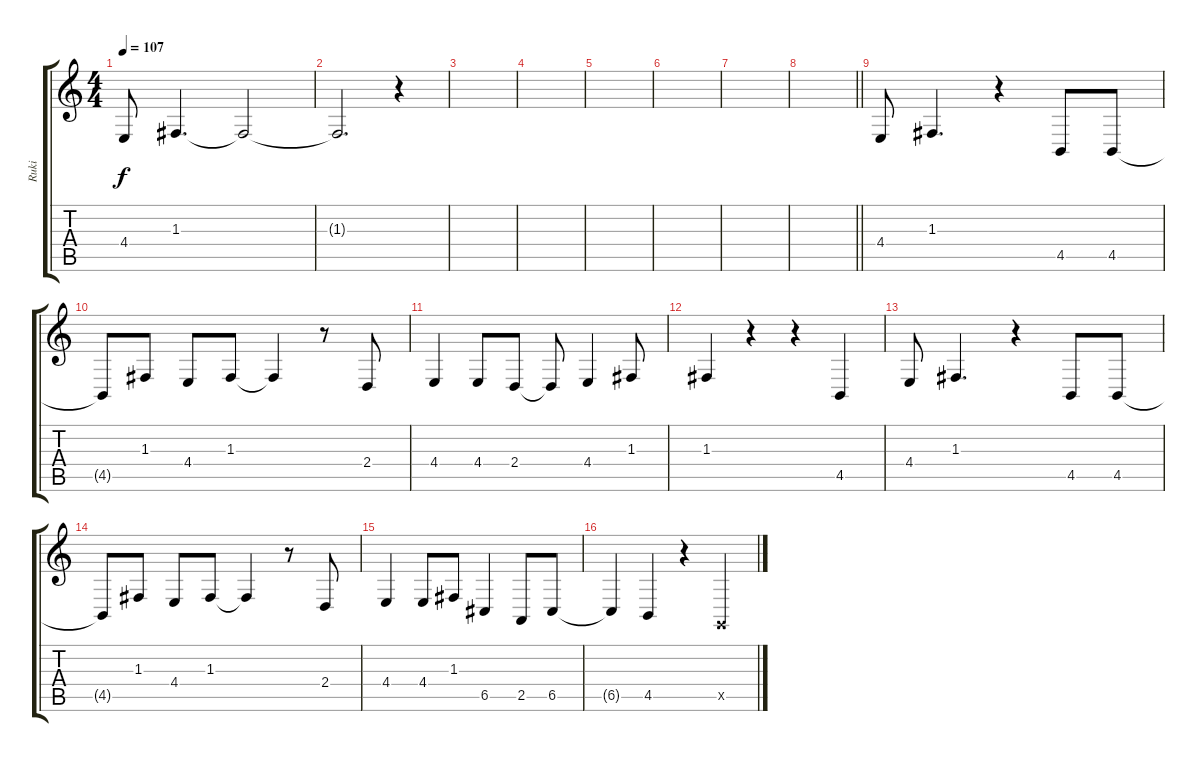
\track ("Ruki" "Ruki") {instrument lead6voice}
\staff {score tabs}
\tuning (D4 A3 F3 C3 G2 D2) {hide}
\ts (4 4)
\tempo 107
\clef g2
\ks c
4.4.8{dy f} 1.3.4{d} 1.3{t}.2 |
1.3{t}.2{d} r.4 |
|
|
|
|
|
\barLineRight lightlight
|
4.4.8 1.3.4{d} r.4 4.5.8 4.5.8 |
4.5{t}.8 1.3.8 4.4.8 1.3.8 1.3{t}.4 r.8 2.4.8 |
4.4.4 4.4.8 2.4.8 2.4{t}.8 4.4.4 1.3.8 |
1.3.4 r.4 r.4 4.5.4 |
4.4.8 1.3.4{d} r.4 4.5.8 4.5.8 |
4.5{t}.8 1.3.8 4.4.8 1.3.8 1.3{t}.4 r.8 2.4.8 |
4.4.4 4.4.8 1.3.8 6.5.4 2.5.8 6.5.8 |
6.5{t}.4 4.5.4 r.4 0.5{x}.4
